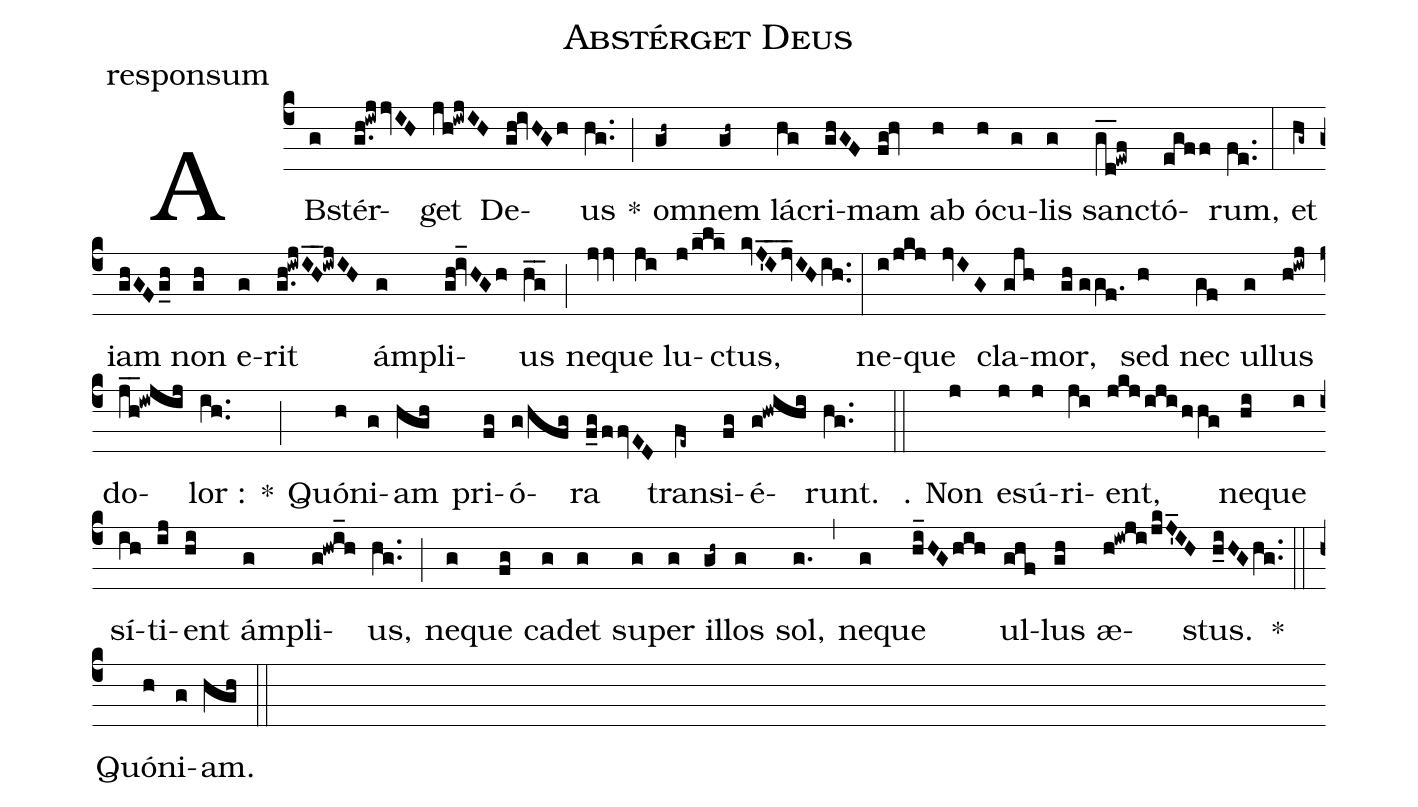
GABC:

name:Abstérget Deus;
office-part:responsum;
%%
(c4) AB(g)stér(g.h!iwjjvIH)get(jh!iwjIH) De(gh!ivHGh)us(hg..) *(;)
o(gh~)mnem(gh~) lá(hg)cri(ghGF)mam(fg!hv) ab(h) ó(h)cu(g)lis(g) san(gd__!ewf)ctó(egff)rum,(fe..) (:)
et(hg~) iam(ghGFg_h) non(gh) e(g)rit(g.h!iwjIH__!iwjIH) ám(g)pli(gh!iv_HGh)us(hg__) (;)
ne(jvv)que(ji) lu(j/klk)ctus,(kvJ'I__jv_IHih..) (:)
ne(i/jkj)que(jvIG) cla(gjh)mor,(gh///ggf.) sed(h) nec(gf) ul(g)lus(h!iwj) do(jh__!iwjij)lor :(ih..) *(;)
Quó(h)ni(g)am(hgh) pri(fg)ó(g/hfg)ra(f_g/ffvED) trans(fe~)i(fg)é(g!hwihi)runt.(hg..) (::)

℣. Non(j) es(j)ú(j)ri(ji)ent,(jkj/iji/hhg) ne(hi)que(i) sí(ih)ti(ij)ent(hi) ám(g)pli(g!hwi_h)us,(hg..) (;)
ne(g)que(fg) cad(g)et(g) su(g)per(g) il(gh~)los(g) sol,(g.) (,)
ne(g)que(hi_HGhih) ul(ghf)lus(gh) æ(h!iwji/jkJ'_IH)stus.(h_iHGhg..) *(::)
Quó(h)ni(g)am.(hgh) (::)
